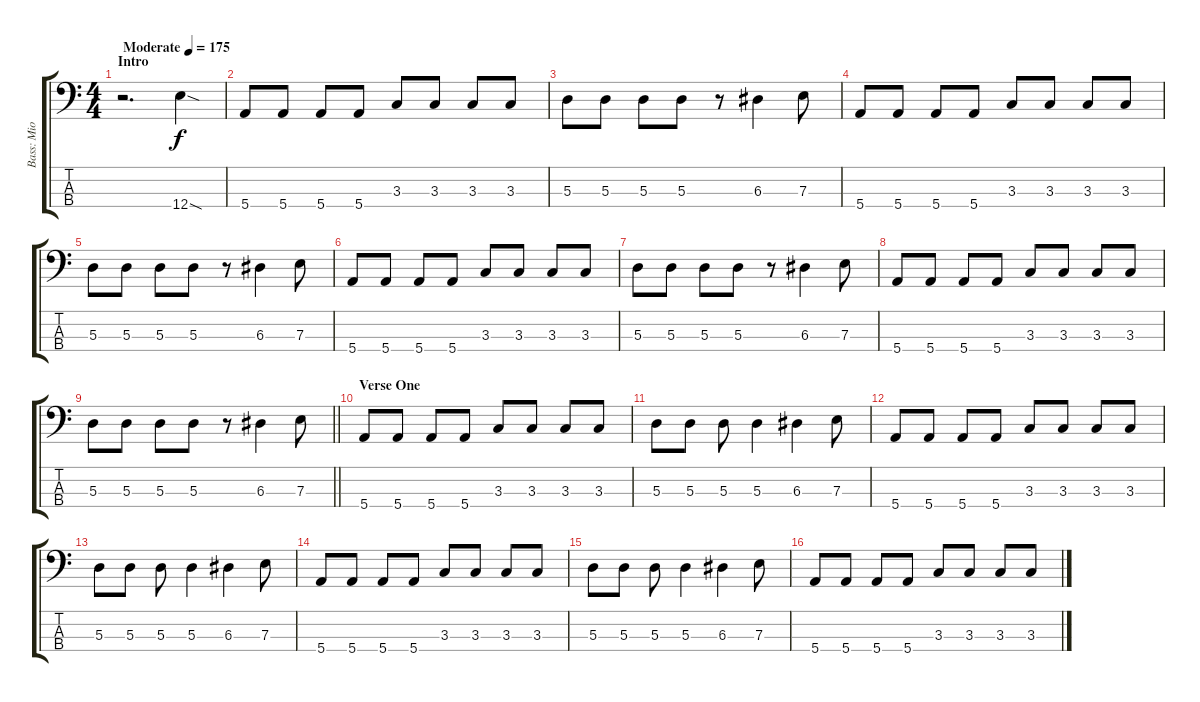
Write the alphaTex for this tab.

\track ("Bass: Mio Akiyama" "Bass: Mio ") {instrument electricbasspick}
\staff {score tabs}
\tuning (G2 D2 A1 E1) {hide}
\ts (4 4)
\section ("" "Intro")
\tempo (175 "Moderate")
\clef f4
\ks c
r.2{d dy f instrument electricbasspick} 12.4{sod}.4 |
5.4.8 5.4.8 5.4.8 5.4.8 3.3.8 3.3.8 3.3.8 3.3.8 |
5.3.8 5.3.8 5.3.8 5.3.8 r.8 6.3.4 7.3.8 |
5.4.8 5.4.8 5.4.8 5.4.8 3.3.8 3.3.8 3.3.8 3.3.8 |
5.3.8 5.3.8 5.3.8 5.3.8 r.8 6.3.4 7.3.8 |
5.4.8 5.4.8 5.4.8 5.4.8 3.3.8 3.3.8 3.3.8 3.3.8 |
5.3.8 5.3.8 5.3.8 5.3.8 r.8 6.3.4 7.3.8 |
5.4.8 5.4.8 5.4.8 5.4.8 3.3.8 3.3.8 3.3.8 3.3.8 |
\barLineRight lightlight
5.3.8 5.3.8 5.3.8 5.3.8 r.8 6.3.4 7.3.8 |
\section ("" "Verse One")
5.4.8 5.4.8 5.4.8 5.4.8 3.3.8 3.3.8 3.3.8 3.3.8 |
5.3.8 5.3.8 5.3.8 5.3.4 6.3.4 7.3.8 |
5.4.8 5.4.8 5.4.8 5.4.8 3.3.8 3.3.8 3.3.8 3.3.8 |
5.3.8 5.3.8 5.3.8 5.3.4 6.3.4 7.3.8 |
5.4.8 5.4.8 5.4.8 5.4.8 3.3.8 3.3.8 3.3.8 3.3.8 |
5.3.8 5.3.8 5.3.8 5.3.4 6.3.4 7.3.8 |
5.4.8 5.4.8 5.4.8 5.4.8 3.3.8 3.3.8 3.3.8 3.3.8
